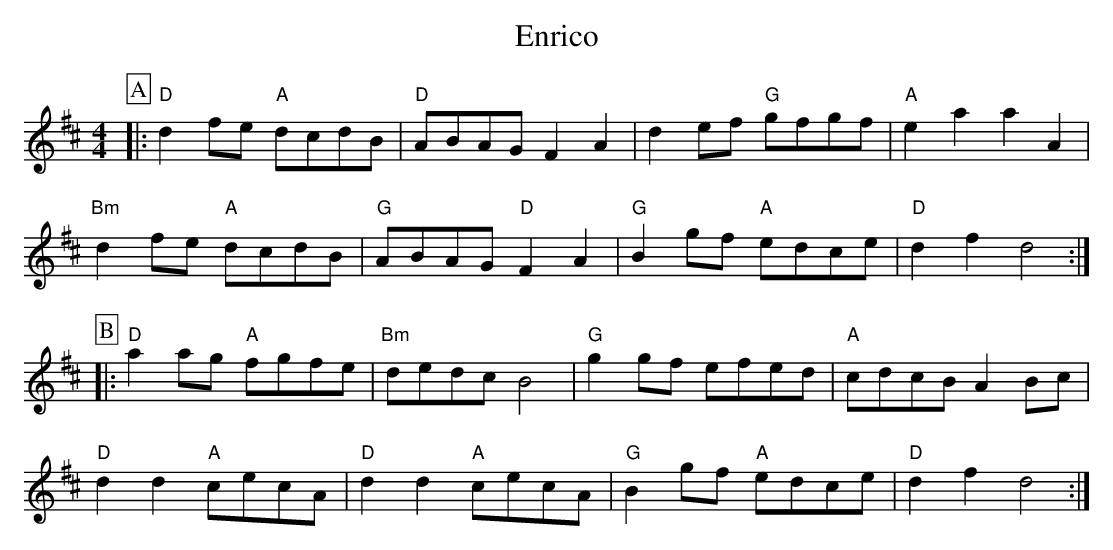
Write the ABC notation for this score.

X:1
T:Enrico
L:1/8
M:4/4
K:D
P:A
|:"D" d2 fe "A"dcdB |"D" ABAG F2 A2 | d2 ef "G"gfgf | "A"e2 a2 a2 A2 |
"Bm" d2 fe "A"dcdB | "G"ABAG"D" F2 A2 | "G"B2 gf "A"edce |"D" d2 f2 d4 :|
P:B
|:"D" a2 ag "A"fgfe |"Bm" dedc B4 | "G"g2 gf efed | "A"cdcB A2 Bc |$
"D" d2 d2 "A"cecA |"D" d2 d2 "A"cecA | "G"B2 gf "A"edce |"D" d2 f2 d4 :|
